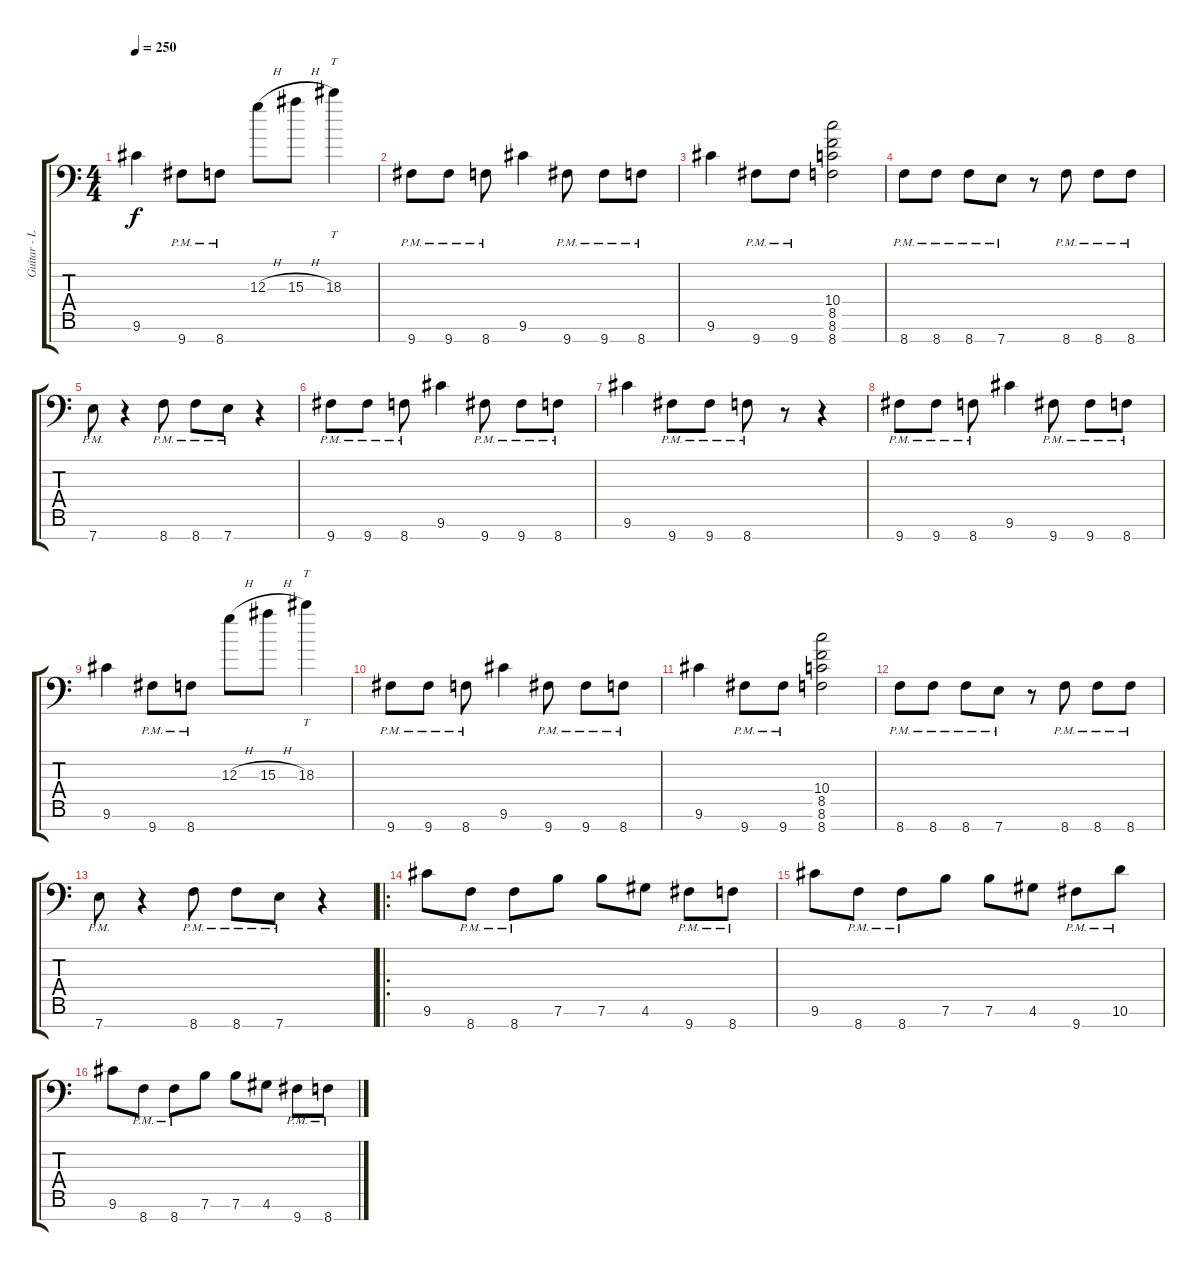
\track ("Guitar - Left channel" "Guitar - L") {instrument distortionguitar}
\staff {score tabs}
\tuning (E4 B3 G3 D3 A2 E2 A1) {hide}
\ts (4 4)
\tempo 250
\clef f4
\ks c
9.6.4{dy f} 9.7{pm}.8 8.7{pm}.8 12.3{h}.8 15.3{h}.8 18.3.4{tt} |
9.7{pm}.8 9.7{pm}.8 8.7{pm}.8 9.6.4 9.7{pm}.8 9.7{pm}.8 8.7{pm}.8 |
9.6.4 9.7{pm}.8 9.7{pm}.8 (10.4 8.5 8.6 8.7).2 |
8.7{pm}.8 8.7{pm}.8 8.7{pm}.8 7.7{pm}.8 r.8 8.7{pm}.8 8.7{pm}.8 8.7{pm}.8 |
7.7{pm}.8 r.4 8.7{pm}.8 8.7{pm}.8 7.7{pm}.8 r.4 |
9.7{pm}.8 9.7{pm}.8 8.7{pm}.8 9.6.4 9.7{pm}.8 9.7{pm}.8 8.7{pm}.8 |
9.6.4 9.7{pm}.8 9.7{pm}.8 8.7{pm}.8 r.8 r.4 |
9.7{pm}.8 9.7{pm}.8 8.7{pm}.8 9.6.4 9.7{pm}.8 9.7{pm}.8 8.7{pm}.8 |
9.6.4 9.7{pm}.8 8.7{pm}.8 12.3{h}.8 15.3{h}.8 18.3.4{tt} |
9.7{pm}.8 9.7{pm}.8 8.7{pm}.8 9.6.4 9.7{pm}.8 9.7{pm}.8 8.7{pm}.8 |
9.6.4 9.7{pm}.8 9.7{pm}.8 (10.4 8.5 8.6 8.7).2 |
8.7{pm}.8 8.7{pm}.8 8.7{pm}.8 7.7{pm}.8 r.8 8.7{pm}.8 8.7{pm}.8 8.7{pm}.8 |
7.7{pm}.8 r.4 8.7{pm}.8 8.7{pm}.8 7.7{pm}.8 r.4 |
\ro
9.6.8 8.7{pm}.8 8.7{pm}.8 7.6.8 7.6.8 4.6.8 9.7{pm}.8 8.7{pm}.8 |
9.6.8 8.7{pm}.8 8.7{pm}.8 7.6.8 7.6.8 4.6.8 9.7{pm}.8 10.6{pm}.8 |
9.6.8 8.7{pm}.8 8.7{pm}.8 7.6.8 7.6.8 4.6.8 9.7{pm}.8 8.7{pm}.8
